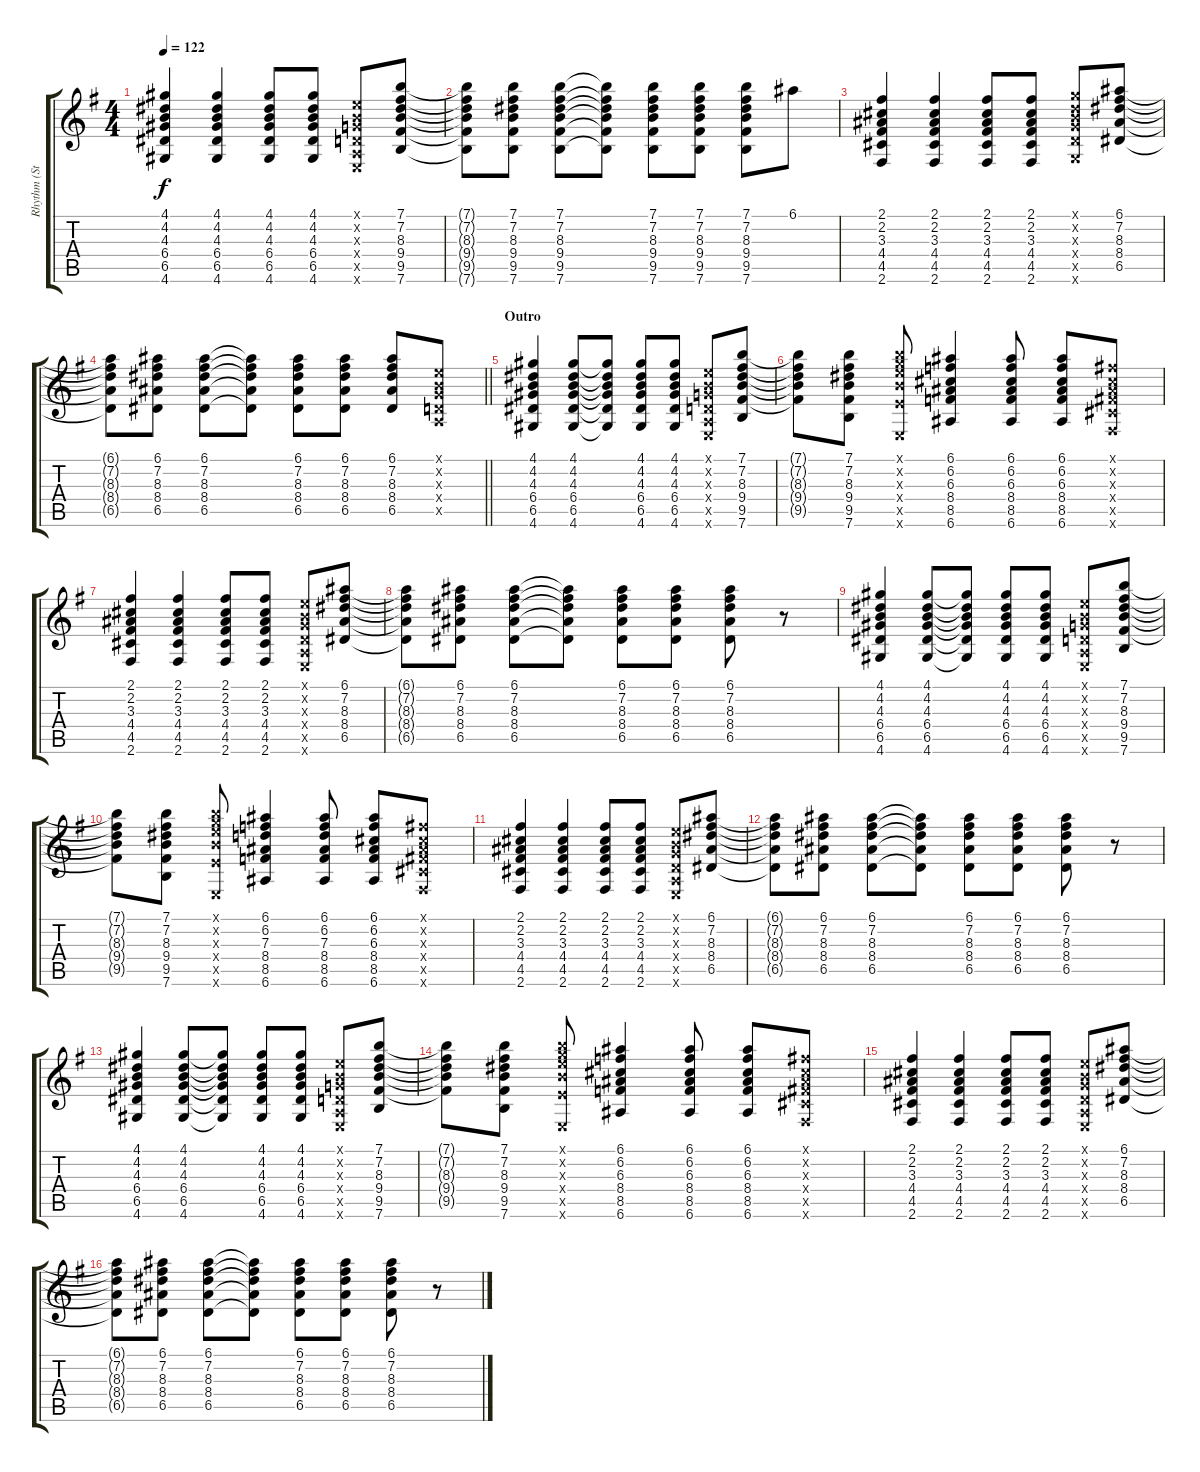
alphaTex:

\track ("Rhythm (Standard)" "Rhythm (St") {mute instrument acousticguitarsteel}
\staff {score tabs}
\tuning (E4 B3 G3 D3 A2 E2) {hide}
\ts (4 4)
\tempo 122
\clef g2
\ks eminor
(4.1 4.2 4.3 6.4 6.5 4.6).4{dy f} (4.1 4.2 4.3 6.4 6.5 4.6).4 (4.1 4.2 4.3 6.4 6.5 4.6).8 (4.1 4.2 4.3 6.4 6.5 4.6).8 (0.1{x} 0.2{x} 0.3{x} 0.4{x} 0.5{x} 0.6{x}).8 (7.1 7.2 8.3 9.4 9.5 7.6).8 |
(7.1{t} 7.2{t} 8.3{t} 9.4{t} 9.5{t} 7.6{t}).8 (7.1 7.2 8.3 9.4 9.5 7.6).8 (7.1 7.2 8.3 9.4 9.5 7.6).8 (7.1{t} 7.2{t} 8.3{t} 9.4{t} 9.5{t} 7.6{t}).8 (7.1 7.2 8.3 9.4 9.5 7.6).8 (7.1 7.2 8.3 9.4 9.5 7.6).8 (7.1 7.2 8.3 9.4 9.5 7.6).8 6.1.8 |
(2.1 2.2 3.3 4.4 4.5 2.6).4 (2.1 2.2 3.3 4.4 4.5 2.6).4 (2.1 2.2 3.3 4.4 4.5 2.6).8 (2.1 2.2 3.3 4.4 4.5 2.6).8 (3.1{x} 3.2{x} 4.3{x} 5.4{x} 5.5{x} 3.6{x}).8 (6.1 7.2 8.3 8.4 6.5).8 |
\barLineRight lightlight
(6.1{t} 7.2{t} 8.3{t} 8.4{t} 6.5{t}).8 (6.1 7.2 8.3 8.4 6.5).8 (6.1 7.2 8.3 8.4 6.5).8 (6.1{t} 7.2{t} 8.3{t} 8.4{t} 6.5{t}).8 (6.1 7.2 8.3 8.4 6.5).8 (6.1 7.2 8.3 8.4 6.5).8 (6.1 7.2 8.3 8.4 6.5).8 (0.1{x} 0.2{x} 0.3{x} 0.4{x} 0.5{x}).8 |
\section ("" "Outro")
(4.1 4.2 4.3 6.4 6.5 4.6).4 (4.1 4.2 4.3 6.4 6.5 4.6).8 (4.1{t} 4.2{t} 4.3{t} 6.4{t} 6.5{t} 4.6{t}).8 (4.1 4.2 4.3 6.4 6.5 4.6).8 (4.1 4.2 4.3 6.4 6.5 4.6).8 (0.1{x} 0.2{x} 0.3{x} 0.4{x} 0.5{x} 0.6{x}).8 (7.1 7.2 8.3 9.4 9.5 7.6).8 |
(7.1{t} 7.2{t} 8.3{t} 9.4{t} 9.5{t}).8 (7.1 7.2 8.3 9.4 9.5 7.6).8 (7.1{x} 8.2{x} 9.3{x} 9.4{x} 7.5{x} 0.6{x}).8 (6.1 6.2 6.3 8.4 8.5 6.6).4 (6.1 6.2 6.3 8.4 8.5 6.6).8 (6.1 6.2 6.3 8.4 8.5 6.6).8 (2.1{x} 2.2{x} 3.3{x} 4.4{x} 4.5{x} 2.6{x}).8 |
(2.1 2.2 3.3 4.4 4.5 2.6).4 (2.1 2.2 3.3 4.4 4.5 2.6).4 (2.1 2.2 3.3 4.4 4.5 2.6).8 (2.1 2.2 3.3 4.4 4.5 2.6).8 (0.1{x} 0.2{x} 0.3{x} 0.4{x} 0.5{x} 0.6{x}).8 (6.1 7.2 8.3 8.4 6.5).8 |
(6.1{t} 7.2{t} 8.3{t} 8.4{t} 6.5{t}).8 (6.1 7.2 8.3 8.4 6.5).8 (6.1 7.2 8.3 8.4 6.5).8 (6.1{t} 7.2{t} 8.3{t} 8.4{t} 6.5{t}).8 (6.1 7.2 8.3 8.4 6.5).8 (6.1 7.2 8.3 8.4 6.5).8 (6.1 7.2 8.3 8.4 6.5).8 r.8 |
(4.1 4.2 4.3 6.4 6.5 4.6).4 (4.1 4.2 4.3 6.4 6.5 4.6).8 (4.1{t} 4.2{t} 4.3{t} 6.4{t} 6.5{t} 4.6{t}).8 (4.1 4.2 4.3 6.4 6.5 4.6).8 (4.1 4.2 4.3 6.4 6.5 4.6).8 (0.1{x} 0.2{x} 0.3{x} 0.4{x} 0.5{x} 0.6{x}).8 (7.1 7.2 8.3 9.4 9.5 7.6).8 |
(7.1{t} 7.2{t} 8.3{t} 9.4{t} 9.5{t}).8 (7.1 7.2 8.3 9.4 9.5 7.6).8 (7.1{x} 8.2{x} 9.3{x} 9.4{x} 7.5{x} 0.6{x}).8 (6.1 6.2 7.3 8.4 8.5 6.6).4 (6.1 6.2 7.3 8.4 8.5 6.6).8 (6.1 6.2 6.3 8.4 8.5 6.6).8 (2.1{x} 2.2{x} 3.3{x} 4.4{x} 4.5{x} 2.6{x}).8 |
(2.1 2.2 3.3 4.4 4.5 2.6).4 (2.1 2.2 3.3 4.4 4.5 2.6).4 (2.1 2.2 3.3 4.4 4.5 2.6).8 (2.1 2.2 3.3 4.4 4.5 2.6).8 (0.1{x} 0.2{x} 0.3{x} 0.4{x} 0.5{x} 0.6{x}).8 (6.1 7.2 8.3 8.4 6.5).8 |
(6.1{t} 7.2{t} 8.3{t} 8.4{t} 6.5{t}).8 (6.1 7.2 8.3 8.4 6.5).8 (6.1 7.2 8.3 8.4 6.5).8 (6.1{t} 7.2{t} 8.3{t} 8.4{t} 6.5{t}).8 (6.1 7.2 8.3 8.4 6.5).8 (6.1 7.2 8.3 8.4 6.5).8 (6.1 7.2 8.3 8.4 6.5).8 r.8 |
(4.1 4.2 4.3 6.4 6.5 4.6).4 (4.1 4.2 4.3 6.4 6.5 4.6).8 (4.1{t} 4.2{t} 4.3{t} 6.4{t} 6.5{t} 4.6{t}).8 (4.1 4.2 4.3 6.4 6.5 4.6).8 (4.1 4.2 4.3 6.4 6.5 4.6).8 (0.1{x} 0.2{x} 0.3{x} 0.4{x} 0.5{x} 0.6{x}).8 (7.1 7.2 8.3 9.4 9.5 7.6).8 |
(7.1{t} 7.2{t} 8.3{t} 9.4{t} 9.5{t}).8 (7.1 7.2 8.3 9.4 9.5 7.6).8 (7.1{x} 8.2{x} 9.3{x} 9.4{x} 7.5{x} 0.6{x}).8 (6.1 6.2 6.3 8.4 8.5 6.6).4 (6.1 6.2 6.3 8.4 8.5 6.6).8 (6.1 6.2 6.3 8.4 8.5 6.6).8 (2.1{x} 2.2{x} 3.3{x} 4.4{x} 4.5{x} 2.6{x}).8 |
(2.1 2.2 3.3 4.4 4.5 2.6).4 (2.1 2.2 3.3 4.4 4.5 2.6).4 (2.1 2.2 3.3 4.4 4.5 2.6).8 (2.1 2.2 3.3 4.4 4.5 2.6).8 (0.1{x} 0.2{x} 0.3{x} 0.4{x} 0.5{x} 0.6{x}).8 (6.1 7.2 8.3 8.4 6.5).8 |
(6.1{t} 7.2{t} 8.3{t} 8.4{t} 6.5{t}).8 (6.1 7.2 8.3 8.4 6.5).8 (6.1 7.2 8.3 8.4 6.5).8 (6.1{t} 7.2{t} 8.3{t} 8.4{t} 6.5{t}).8 (6.1 7.2 8.3 8.4 6.5).8 (6.1 7.2 8.3 8.4 6.5).8 (6.1 7.2 8.3 8.4 6.5).8 r.8
